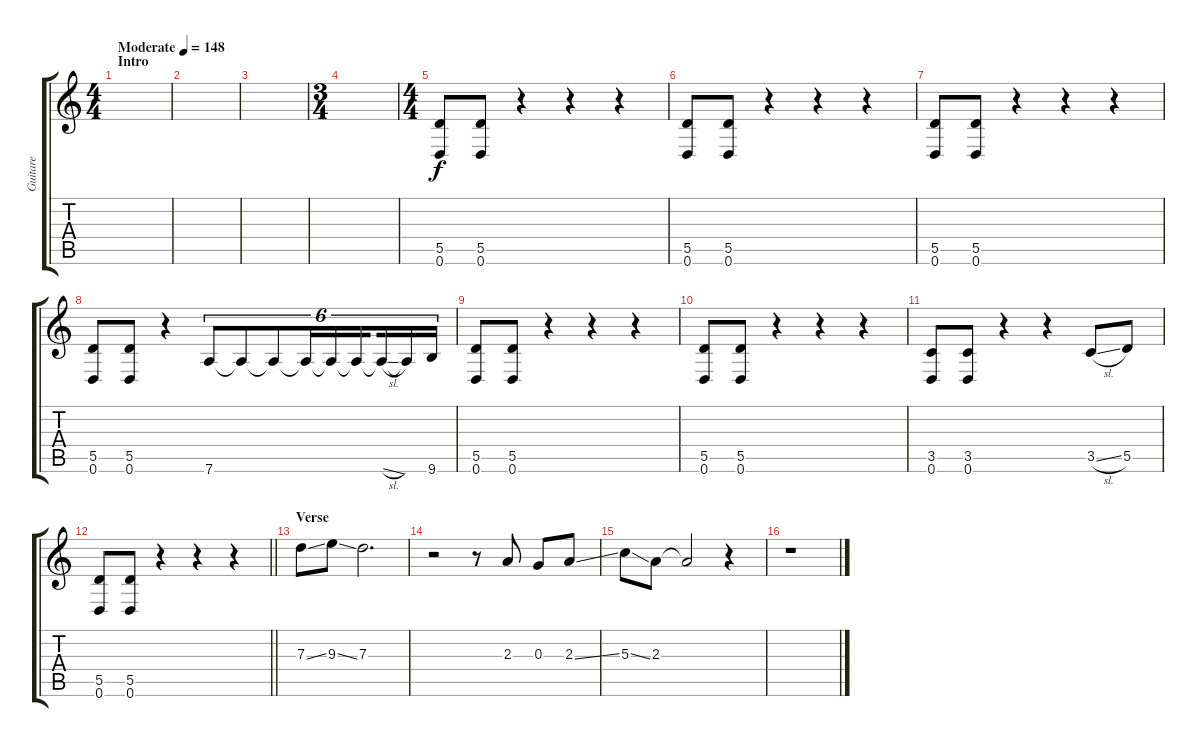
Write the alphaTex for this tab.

\track ("Guitare" "Guitare") {instrument electricguitarclean}
\staff {score tabs}
\tuning (E4 B3 G3 D3 A2 D2) {hide}
\ts (4 4)
\section ("" "Intro")
\tempo (148 "Moderate")
\clef g2
\ks c
|
|
|
\ts (3 4)
|
\ts (4 4)
(5.5 0.6).8 (5.5 0.6).8 r.4 r.4 r.4 |
(5.5 0.6).8 (5.5 0.6).8 r.4 r.4 r.4 |
(5.5 0.6).8 (5.5 0.6).8 r.4 r.4 r.4 |
(5.5 0.6).8 (5.5 0.6).8 r.4 7.6.8{tu (6 4)} 7.6{t}.8{tu (6 4)} 7.6{t}.8{tu (6 4)} 7.6{t}.16{tu (6 4)} 7.6{t}.16{tu (6 4)} 7.6{t}.16{tu (6 4) beam splitsecondary} 7.6{sl t}.16{tu (6 4)} 7.6{t}.16{tu (6 4)} 9.6.16{tu (6 4)} |
(5.5 0.6).8 (5.5 0.6).8 r.4 r.4 r.4 |
(5.5 0.6).8 (5.5 0.6).8 r.4 r.4 r.4 |
(3.5 0.6).8 (3.5 0.6).8 r.4 r.4 3.5{sl}.8 5.5.8 |
\barLineRight lightlight
(5.5 0.6).8 (5.5 0.6).8 r.4 r.4 r.4 |
\section ("" "Verse")
7.3{ss}.8 9.3{ss}.8 7.3.2{d} |
r.2 r.8 2.3.8 0.3.8 2.3{ss}.8 |
5.3{ss}.8 2.3.8 2.3{t}.2 r.4 |
r.1
